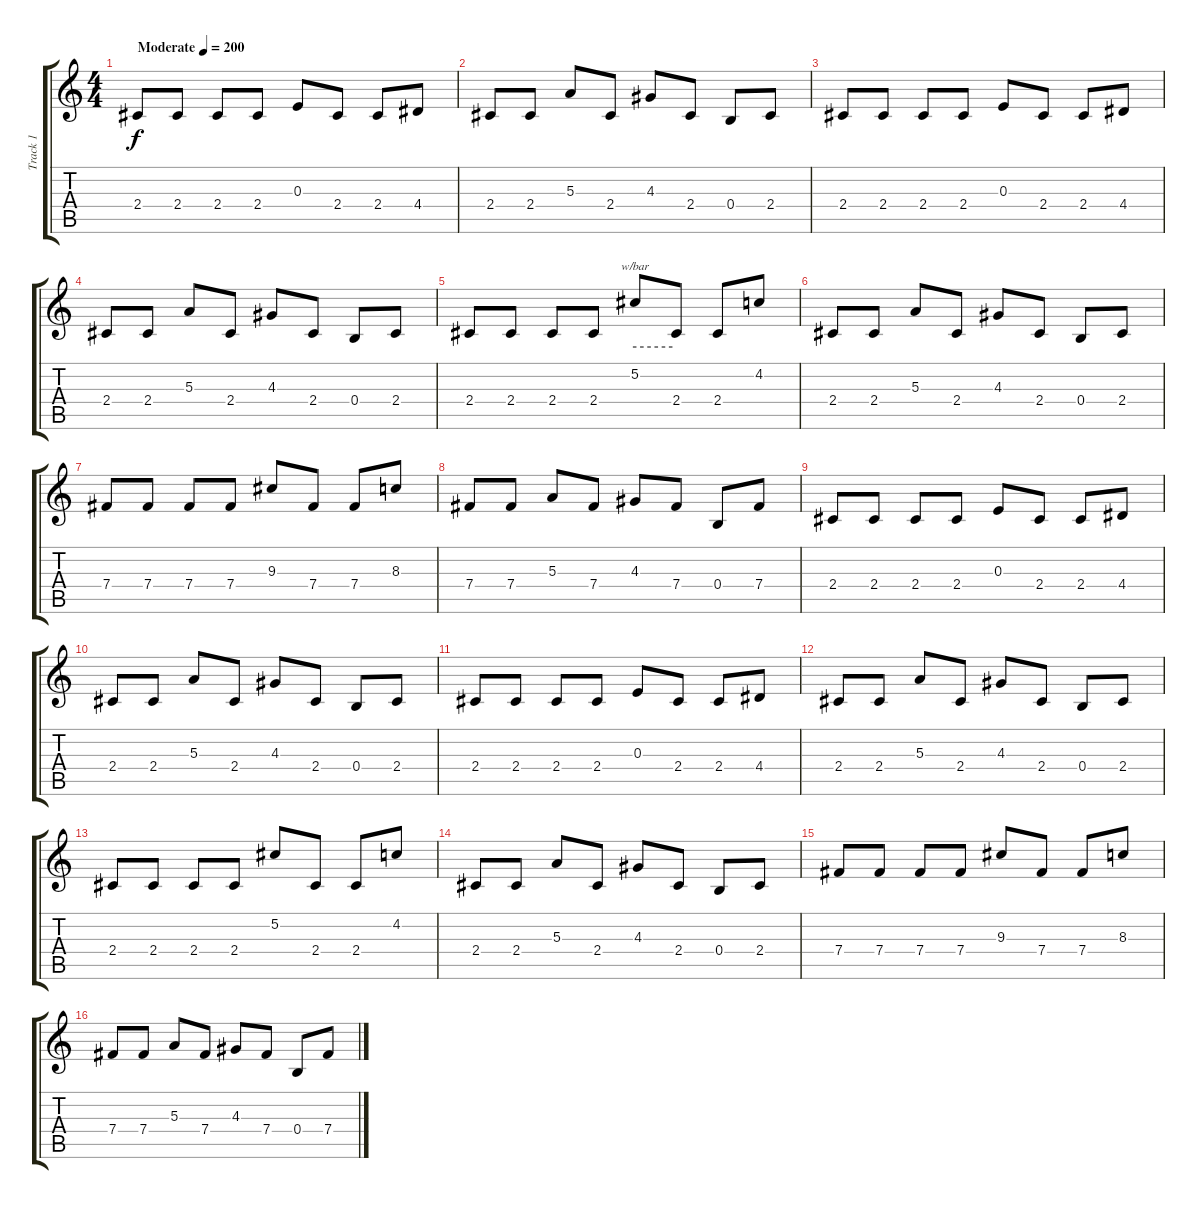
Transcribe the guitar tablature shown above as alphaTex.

\track ("Track 1" "Track 1") {instrument distortionguitar}
\staff {score tabs}
\tuning (Db4 Ab3 E3 B2 Gb2 B1) {hide}
\ts (4 4)
\tempo (200 "Moderate")
\clef g2
\ks c
2.4.8{dy f instrument distortionguitar} 2.4.8 2.4.8 2.4.8 0.3.8 2.4.8 2.4.8 4.4.8 |
2.4.8 2.4.8 5.3.8 2.4.8 4.3.8 2.4.8 0.4.8 2.4.8 |
2.4.8 2.4.8 2.4.8 2.4.8 0.3.8 2.4.8 2.4.8 4.4.8 |
2.4.8 2.4.8 5.3.8 2.4.8 4.3.8 2.4.8 0.4.8 2.4.8 |
2.4.8 2.4.8 2.4.8 2.4.8 5.2.8{tbe (hold default 0 0 60 0)} 2.4.8 2.4.8 4.2.8 |
2.4.8 2.4.8 5.3.8 2.4.8 4.3.8 2.4.8 0.4.8 2.4.8 |
7.4.8 7.4.8 7.4.8 7.4.8 9.3.8 7.4.8 7.4.8 8.3.8 |
7.4.8 7.4.8 5.3.8 7.4.8 4.3.8 7.4.8 0.4.8 7.4.8 |
2.4.8 2.4.8 2.4.8 2.4.8 0.3.8 2.4.8 2.4.8 4.4.8 |
2.4.8 2.4.8 5.3.8 2.4.8 4.3.8 2.4.8 0.4.8 2.4.8 |
2.4.8 2.4.8 2.4.8 2.4.8 0.3.8 2.4.8 2.4.8 4.4.8 |
2.4.8 2.4.8 5.3.8 2.4.8 4.3.8 2.4.8 0.4.8 2.4.8 |
2.4.8 2.4.8 2.4.8 2.4.8 5.2.8 2.4.8 2.4.8 4.2.8 |
2.4.8 2.4.8 5.3.8 2.4.8 4.3.8 2.4.8 0.4.8 2.4.8 |
7.4.8 7.4.8 7.4.8 7.4.8 9.3.8 7.4.8 7.4.8 8.3.8 |
7.4.8 7.4.8 5.3.8 7.4.8 4.3.8 7.4.8 0.4.8 7.4.8
